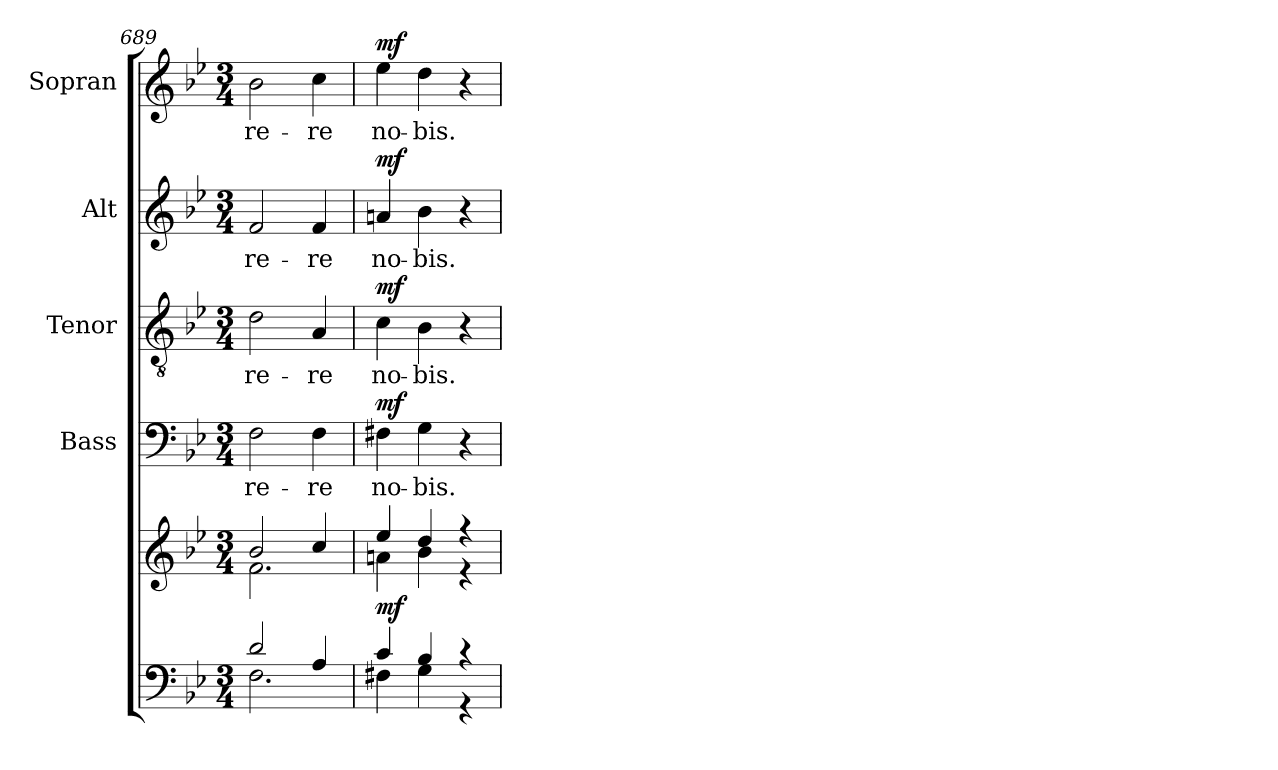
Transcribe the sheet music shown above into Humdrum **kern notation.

**kern	**kern	**dynam	**kern	**text	**dynam	**kern	**text	**dynam	**kern	**text	**dynam	**kern	**text	**dynam
*part5	*part5	*part5	*part4	*part4	*part4	*part3	*part3	*part3	*part2	*part2	*part2	*part1	*part1	*part1
*staff6	*staff5	*staff5/6	*staff4	*staff4	*staff4	*staff3	*staff3	*staff3	*staff2	*staff2	*staff2	*staff1	*staff1	*staff1
*	*	*	*I"Bass	*	*	*I"Tenor	*	*	*I"Alt	*	*	*I"Sopran	*	*
*	*	*	*I'B.	*	*	*I'T.	*	*	*I'A.	*	*	*I'S.	*	*
*clefF4	*clefG2	*	*clefF4	*	*	*clefGv2	*	*	*clefG2	*	*	*clefG2	*	*
*k[b-e-]	*k[b-e-]	*	*k[b-e-]	*	*	*k[b-e-]	*	*	*k[b-e-]	*	*	*k[b-e-]	*	*
*B-:	*B-:	*	*B-:	*	*	*B-:	*	*	*B-:	*	*	*B-:	*	*
*M3/4	*M3/4	*	*M3/4	*	*	*M3/4	*	*	*M3/4	*	*	*M3/4	*	*
=689	=689	=689	=689	=689	=689	=689	=689	=689	=689	=689	=689	=689	=689	=689
*^	*^	*	*	*	*	*	*	*	*	*	*	*	*	*
!	!	!	!	!	!	!LO:LY:b	!	!	!LO:LY:b	!	!	!LO:LY:b	!	!	!LO:LY:b	!
2d/	2.F\	2b-/	2.f\	.	2F\	-re-	.	2d\	-re-	.	2f/	-re-	.	2b-\	-re-	.
!	!	!	!	!	!	!LO:LY:b	!	!	!LO:LY:b	!	!	!LO:LY:b	!	!	!LO:LY:b	!
4A/	.	4cc/	.	.	4F\	-re	.	4A/	-re	.	4f/	-re	.	4cc\	-re	.
=690	=690	=690	=690	=690	=690	=690	=690	=690	=690	=690	=690	=690	=690	=690	=690	=690
!	!	!	!	!LO:DY:b	!	!LO:LY:b	!LO:DY:a	!	!LO:LY:b	!LO:DY:a	!	!LO:LY:b	!LO:DY:a	!	!LO:LY:b	!LO:DY:a
4c/	4F#X\	4ee-/	4an\	mf	4F#X\	no-	mf	4c\	no-	mf	4an/	no-	mf	4ee-\	no-	mf
!	!	!	!	!	!	!LO:LY:b	!	!	!LO:LY:b	!	!	!LO:LY:b	!	!	!LO:LY:b	!
4B-/	4G\	4dd/	4b-\	.	4G\	-bis.	.	4B-\	-bis.	.	4b-\	-bis.	.	4dd\	-bis.	.
4r	4r	4r	4r	.	4r	.	.	4r	.	.	4r	.	.	4r	.	.
*v	*v	*	*	*	*	*	*	*	*	*	*	*	*	*	*	*
*	*v	*v	*	*	*	*	*	*	*	*	*	*	*	*	*
=	=	=	=	=	=	=	=	=	=	=	=	=	=	=
*-	*-	*-	*-	*-	*-	*-	*-	*-	*-	*-	*-	*-	*-	*-
